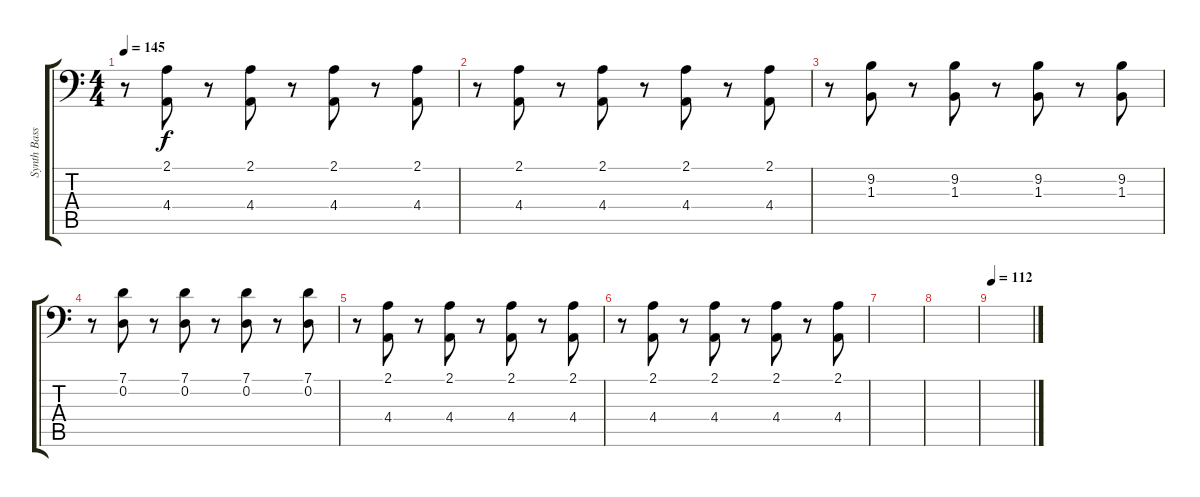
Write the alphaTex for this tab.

\track ("Synth Bass" "Synth Bass") {instrument synthbass1}
\staff {score tabs}
\tuning (G2 D2 Bb1 F1 C1 G0) {hide}
\ts (4 4)
\tempo 145
\clef f4
\ks c
r.8{dy f} (2.1 4.4).8 r.8 (2.1 4.4).8 r.8 (2.1 4.4).8 r.8 (2.1 4.4).8 |
r.8 (2.1 4.4).8 r.8 (2.1 4.4).8 r.8 (2.1 4.4).8 r.8 (2.1 4.4).8 |
r.8 (9.2 1.3).8 r.8 (9.2 1.3).8 r.8 (9.2 1.3).8 r.8 (9.2 1.3).8 |
r.8 (7.1 0.2).8 r.8 (7.1 0.2).8 r.8 (7.1 0.2).8 r.8 (7.1 0.2).8 |
r.8 (2.1 4.4).8 r.8 (2.1 4.4).8 r.8 (2.1 4.4).8 r.8 (2.1 4.4).8 |
r.8 (2.1 4.4).8 r.8 (2.1 4.4).8 r.8 (2.1 4.4).8 r.8 (2.1 4.4).8 |
|
|
\tempo 112
